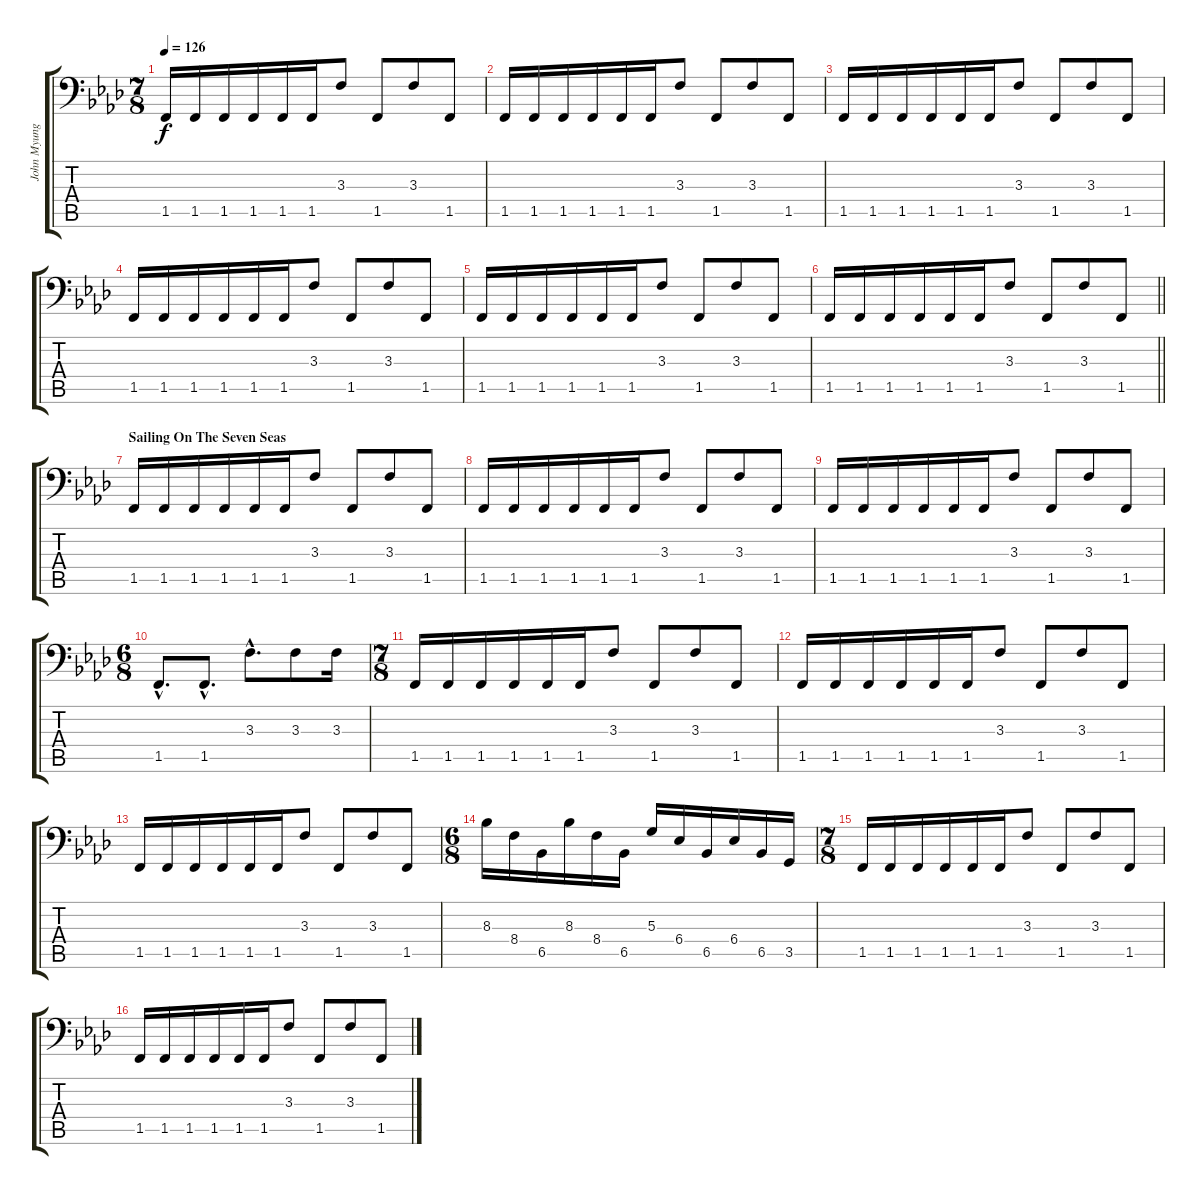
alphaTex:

\track ("John Myung" "John Myung") {instrument electricbassfinger}
\staff {score tabs}
\tuning (C3 G2 D2 A1 E1 B0) {hide}
\ts (7 8)
\tempo 126
\clef f4
\ks ab
1.5.16{dy f} 1.5.16 1.5.16 1.5.16 1.5.16 1.5.16 3.3.8 1.5.8 3.3.8 1.5.8 |
1.5.16 1.5.16 1.5.16 1.5.16 1.5.16 1.5.16 3.3.8 1.5.8 3.3.8 1.5.8 |
1.5.16 1.5.16 1.5.16 1.5.16 1.5.16 1.5.16 3.3.8 1.5.8 3.3.8 1.5.8 |
1.5.16 1.5.16 1.5.16 1.5.16 1.5.16 1.5.16 3.3.8 1.5.8 3.3.8 1.5.8 |
1.5.16 1.5.16 1.5.16 1.5.16 1.5.16 1.5.16 3.3.8 1.5.8 3.3.8 1.5.8 |
\barLineRight lightlight
1.5.16 1.5.16 1.5.16 1.5.16 1.5.16 1.5.16 3.3.8 1.5.8 3.3.8 1.5.8 |
\section ("" "Sailing On The Seven Seas")
1.5.16 1.5.16 1.5.16 1.5.16 1.5.16 1.5.16 3.3.8 1.5.8 3.3.8 1.5.8 |
1.5.16 1.5.16 1.5.16 1.5.16 1.5.16 1.5.16 3.3.8 1.5.8 3.3.8 1.5.8 |
1.5.16 1.5.16 1.5.16 1.5.16 1.5.16 1.5.16 3.3.8 1.5.8 3.3.8 1.5.8 |
\ts (6 8)
1.5{hac}.8{d} 1.5{hac}.8{d} 3.3{hac}.8{d} 3.3.8 3.3.16 |
\ts (7 8)
1.5.16 1.5.16 1.5.16 1.5.16 1.5.16 1.5.16 3.3.8 1.5.8 3.3.8 1.5.8 |
1.5.16 1.5.16 1.5.16 1.5.16 1.5.16 1.5.16 3.3.8 1.5.8 3.3.8 1.5.8 |
1.5.16 1.5.16 1.5.16 1.5.16 1.5.16 1.5.16 3.3.8 1.5.8 3.3.8 1.5.8 |
\ts (6 8)
8.3.16 8.4.16 6.5.16 8.3.16 8.4.16 6.5.16 5.3.16 6.4.16 6.5.16 6.4.16 6.5.16 3.5.16 |
\ts (7 8)
1.5.16 1.5.16 1.5.16 1.5.16 1.5.16 1.5.16 3.3.8 1.5.8 3.3.8 1.5.8 |
1.5.16 1.5.16 1.5.16 1.5.16 1.5.16 1.5.16 3.3.8 1.5.8 3.3.8 1.5.8
